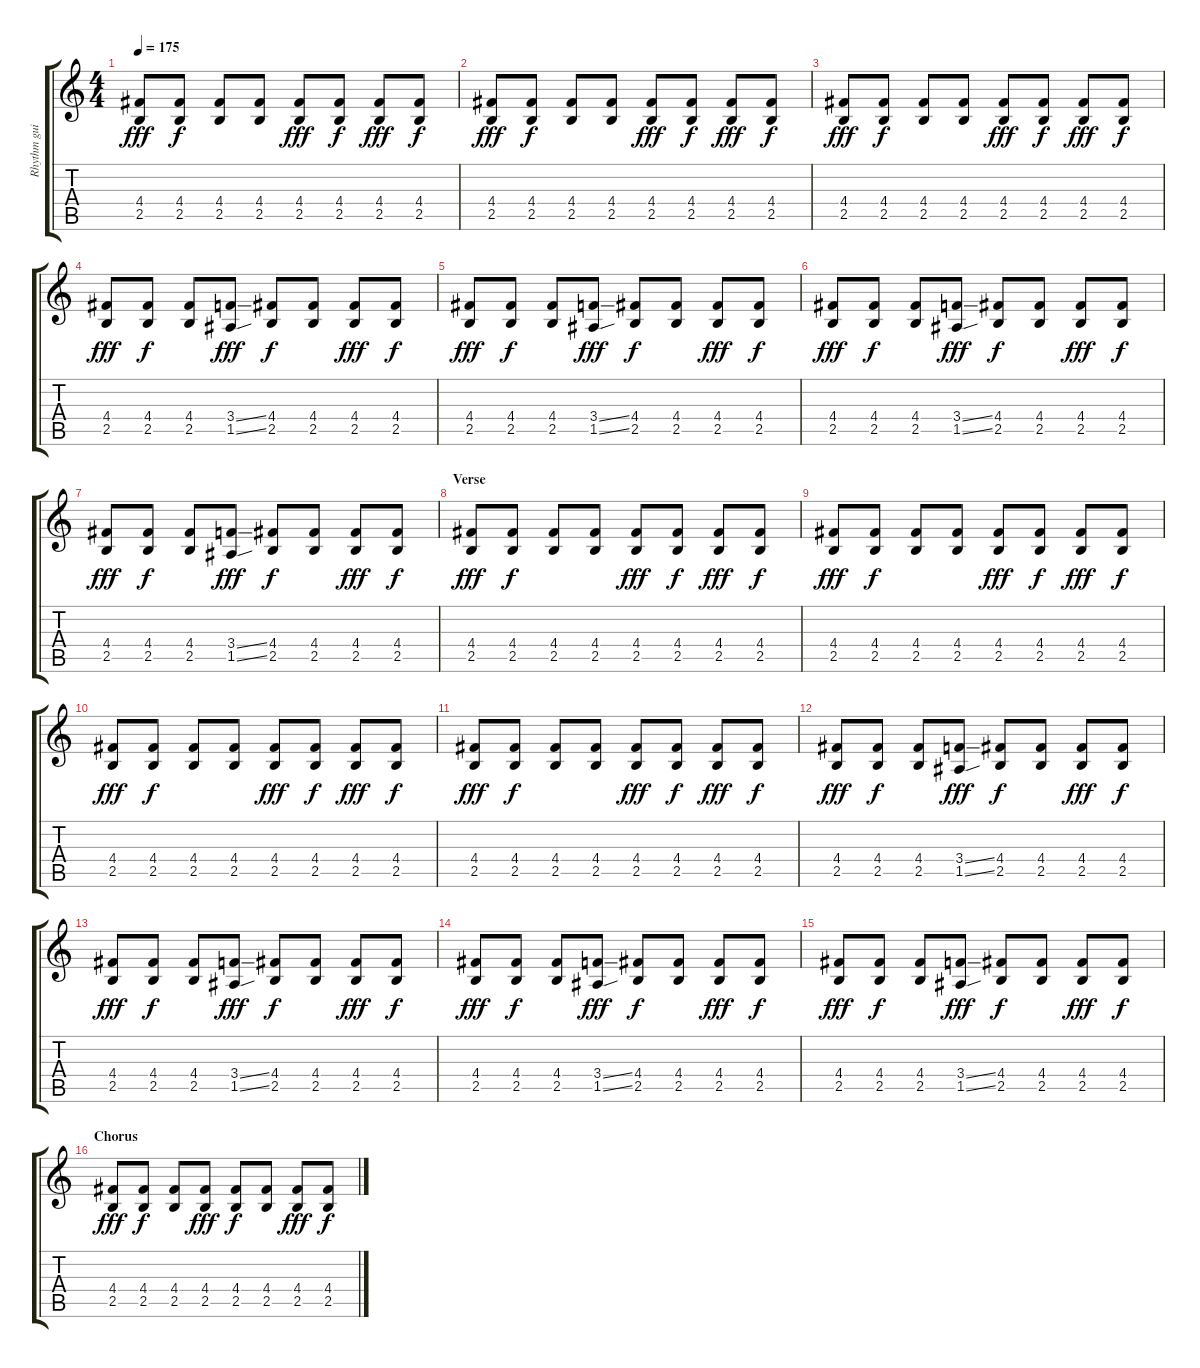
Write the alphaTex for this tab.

\track ("Rhythm guitar" "Rhythm gui") {instrument overdrivenguitar}
\staff {score tabs}
\tuning (E4 B3 G3 D3 A2 E2) {hide}
\ts (4 4)
\tempo 175
\clef g2
\ks c
(4.4 2.5).8{dy fff} (4.4 2.5).8{dy f} (4.4 2.5).8 (4.4 2.5).8 (4.4 2.5).8{dy fff} (4.4 2.5).8{dy f} (4.4 2.5).8{dy fff} (4.4 2.5).8{dy f} |
(4.4 2.5).8{dy fff} (4.4 2.5).8{dy f} (4.4 2.5).8 (4.4 2.5).8 (4.4 2.5).8{dy fff} (4.4 2.5).8{dy f} (4.4 2.5).8{dy fff} (4.4 2.5).8{dy f} |
(4.4 2.5).8{dy fff} (4.4 2.5).8{dy f} (4.4 2.5).8 (4.4 2.5).8 (4.4 2.5).8{dy fff} (4.4 2.5).8{dy f} (4.4 2.5).8{dy fff} (4.4 2.5).8{dy f} |
(4.4 2.5).8{dy fff} (4.4 2.5).8{dy f} (4.4 2.5).8 (3.4{ss} 1.5{ss}).8{dy fff} (4.4 2.5).8{dy f} (4.4 2.5).8 (4.4 2.5).8{dy fff} (4.4 2.5).8{dy f} |
(4.4 2.5).8{dy fff} (4.4 2.5).8{dy f} (4.4 2.5).8 (3.4{ss} 1.5{ss}).8{dy fff} (4.4 2.5).8{dy f} (4.4 2.5).8 (4.4 2.5).8{dy fff} (4.4 2.5).8{dy f} |
(4.4 2.5).8{dy fff} (4.4 2.5).8{dy f} (4.4 2.5).8 (3.4{ss} 1.5{ss}).8{dy fff} (4.4 2.5).8{dy f} (4.4 2.5).8 (4.4 2.5).8{dy fff} (4.4 2.5).8{dy f} |
(4.4 2.5).8{dy fff} (4.4 2.5).8{dy f} (4.4 2.5).8 (3.4{ss} 1.5{ss}).8{dy fff} (4.4 2.5).8{dy f} (4.4 2.5).8 (4.4 2.5).8{dy fff} (4.4 2.5).8{dy f} |
\section ("" "Verse")
(4.4 2.5).8{dy fff} (4.4 2.5).8{dy f} (4.4 2.5).8 (4.4 2.5).8 (4.4 2.5).8{dy fff} (4.4 2.5).8{dy f} (4.4 2.5).8{dy fff} (4.4 2.5).8{dy f} |
(4.4 2.5).8{dy fff} (4.4 2.5).8{dy f} (4.4 2.5).8 (4.4 2.5).8 (4.4 2.5).8{dy fff} (4.4 2.5).8{dy f} (4.4 2.5).8{dy fff} (4.4 2.5).8{dy f} |
(4.4 2.5).8{dy fff} (4.4 2.5).8{dy f} (4.4 2.5).8 (4.4 2.5).8 (4.4 2.5).8{dy fff} (4.4 2.5).8{dy f} (4.4 2.5).8{dy fff} (4.4 2.5).8{dy f} |
(4.4 2.5).8{dy fff} (4.4 2.5).8{dy f} (4.4 2.5).8 (4.4 2.5).8 (4.4 2.5).8{dy fff} (4.4 2.5).8{dy f} (4.4 2.5).8{dy fff} (4.4 2.5).8{dy f} |
(4.4 2.5).8{dy fff} (4.4 2.5).8{dy f} (4.4 2.5).8 (3.4{ss} 1.5{ss}).8{dy fff} (4.4 2.5).8{dy f} (4.4 2.5).8 (4.4 2.5).8{dy fff} (4.4 2.5).8{dy f} |
(4.4 2.5).8{dy fff} (4.4 2.5).8{dy f} (4.4 2.5).8 (3.4{ss} 1.5{ss}).8{dy fff} (4.4 2.5).8{dy f} (4.4 2.5).8 (4.4 2.5).8{dy fff} (4.4 2.5).8{dy f} |
(4.4 2.5).8{dy fff} (4.4 2.5).8{dy f} (4.4 2.5).8 (3.4{ss} 1.5{ss}).8{dy fff} (4.4 2.5).8{dy f} (4.4 2.5).8 (4.4 2.5).8{dy fff} (4.4 2.5).8{dy f} |
(4.4 2.5).8{dy fff} (4.4 2.5).8{dy f} (4.4 2.5).8 (3.4{ss} 1.5{ss}).8{dy fff} (4.4 2.5).8{dy f} (4.4 2.5).8 (4.4 2.5).8{dy fff} (4.4 2.5).8{dy f} |
\section ("" "Chorus")
(4.4 2.5).8{dy fff} (4.4 2.5).8{dy f} (4.4 2.5).8 (4.4 2.5).8{dy fff} (4.4 2.5).8{dy f} (4.4 2.5).8 (4.4 2.5).8{dy fff} (4.4 2.5).8{dy f}
